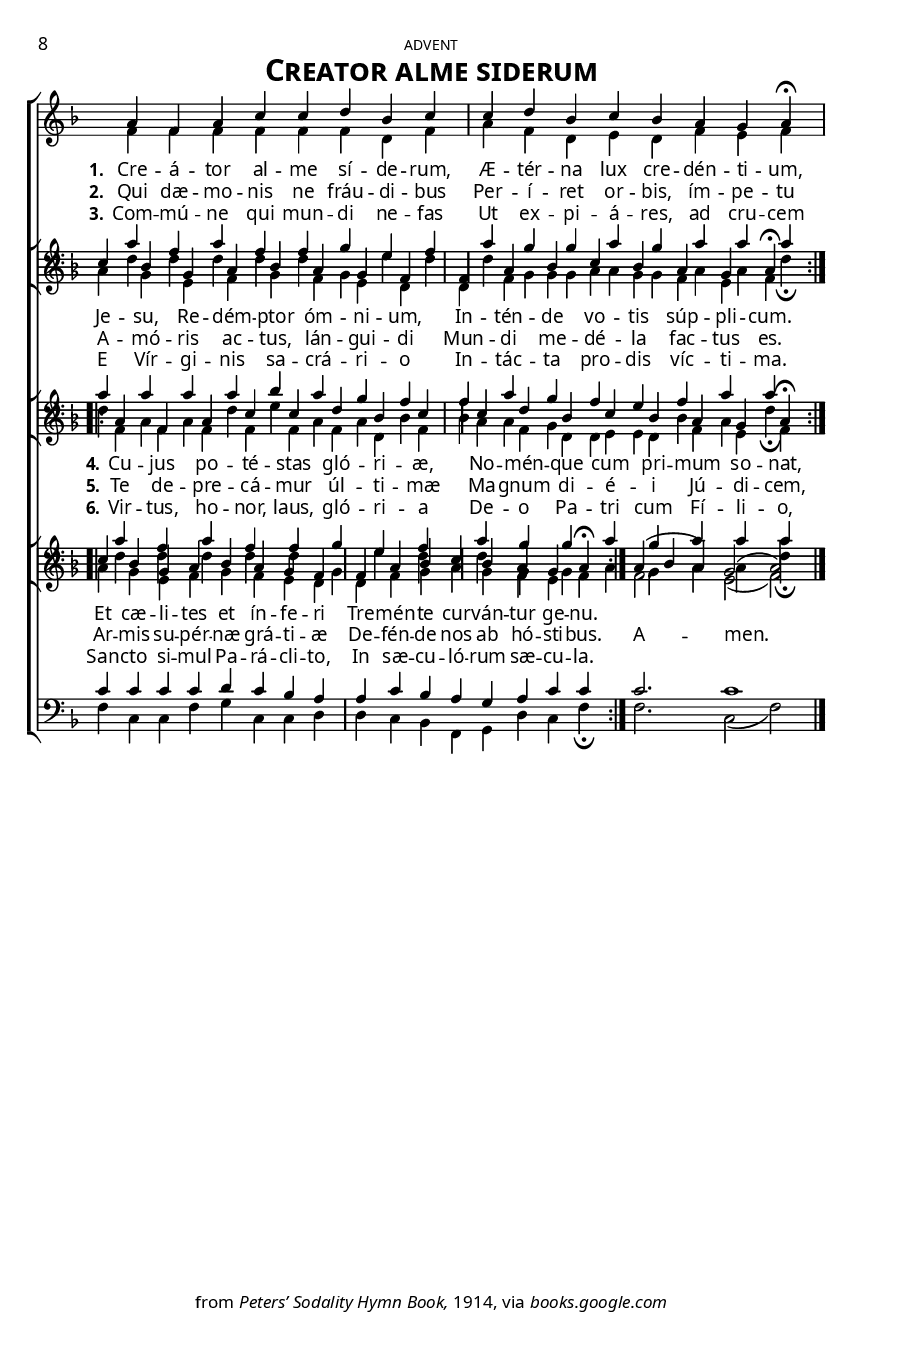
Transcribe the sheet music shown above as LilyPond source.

\version "2.14.2"
\include "util.ly"
\version "2.14.2"
#(set-global-staff-size 15) \paper{ #(define fonts (make-pango-font-tree "GoudyOlSt BT" "Garamond Premier Pro" "Garamond Premier Pro" (/ 15 20))) }
\header {tagline = ""
    title = \markup{\override #'(font-name . "Garamond Premier Pro Semibold"){ \abs-fontsize #15 \smallCapsOldStyle"Creator alme siderum"}}
    %subtitle = \markup{\override #'(font-name . "Garamond Premier Pro"){ \abs-fontsize #10.5 "(Vesper Hymn for Sundays in Advent)"}}
    %arranger = \markup\oldStyleNum"Edited by Benjamin Bloomfield (1984–)"
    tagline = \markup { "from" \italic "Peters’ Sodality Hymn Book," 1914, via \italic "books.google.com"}
  }
\paper {
  print-all-headers = ##f
  paper-height = 9\in
  paper-width = 6\in
  indent = 0\in
  %system-system-spacing = #'((basic-distance . 10) (padding . 0))
  system-system-spacing =
    #'((basic-distance . 0)
       (minimum-distance . 0)
       (padding . -10)
       (stretchability . 100))
  score-markup-spacing =
    #'((basic-distance . 0)
       (minimum-distance . 0)
       (padding . 0)
       (stretchability . 0))
  markup-system-spacing =
    #'((basic-distance . 0)
       (minimum-distance . 0)
       (padding . 0)
       (stretchability . 0))
  ragged-last-bottom = ##t
  ragged-bottom = ##f
  two-sided = ##t
  inner-margin = 0.5\in
  outer-margin = 0.25\in
  top-margin = 0.25\in
  bottom-margin = 0.25\in
  first-page-number = #008
  print-first-page-number = ##t
  headerLine = \markup{\override #'(font-name . "Garamond Premier Pro") \smallCaps advent}
  oddHeaderMarkup = \markup\fill-line{
     \override #'(font-name . "Garamond Premier Pro")\abs-fontsize #8.5
     \combine 
        \fill-line{"" \on-the-fly #print-page-number-check-first
        \oldStylePageNum""
        }
        \fill-line{\headerLine}
  }
  evenHeaderMarkup = \markup {
     \override #'(font-name . "Garamond Premier Pro")\abs-fontsize #8.5
     \combine
        \on-the-fly #print-page-number-check-first
        \oldStylePageNum""
        \fill-line{\headerLine}
  }
}
global = {
  \key f \major
  \time 6/8
  \autoBeamOff
  \override DynamicLineSpanner #'staff-padding = #0.0
  \override DynamicLineSpanner #'Y-extent = #'(-1 . 1)
  \set Score.timing = ##f
}

sopMusic = \relative c'' {
  \repeat volta 2 {
    a4 f a
    c c d bes
    c \bar "|"
    c d bes
    c bes a g
    a\fermata \bar "|"
    
    c bes g
    a bes a g
    f \bar "|"
    f a bes
    c bes a g
    a\fermata
  }
}
sopAmen = \relative c'' {
  a4( bes a) g2( a) \bar "|."
}
sopWords = \lyricmode {
  
}

altoMusic = \relative c' {
  f4 f f
  f f f d
  f
  a f d
  e d f e
  f \bar "|"
  
  a g e
  f g f e
  d
  d f g
  a g f e
  f
}
altoAmen = \relative c' {
  f2. e2( f)
}
altoWords = \lyricmode {
  \dropLyricsIX
  \set stanza = #"1."
  Cre -- á -- tor al -- me sí -- de -- rum,
  Æ -- tér -- na lux cre -- dén -- ti -- um,
  Je -- su, Re -- dém -- ptor óm -- ni -- um,
  In -- tén -- de vo -- tis súp -- pli -- cum.

  \set stanza = #"4."
  Cu -- jus po -- té -- stas gló -- ri -- æ,
  No -- mén -- que cum pri -- mum so -- nat,
  Et cæ -- li -- tes et ín -- fe -- ri
  Tre -- mén -- te cur -- ván -- tur ge -- nu.
}
altoWordsII = \lyricmode {
  \dropLyricsIX
%\markup\italic
  \set stanza = #"2."
  Qui dæ -- mo -- nis ne fráu -- di -- bus
  Per -- í -- ret or -- bis, ím -- pe -- tu
  A -- mó -- ris ac -- tus, lán -- gui -- di
  Mun -- di me -- dé -- la fac -- tus es.

  \set stanza = #" 5."
  Te de -- pre -- cá -- mur úl -- ti -- mæ
  Ma -- gnum di -- é -- i Jú -- di -- cem,
  Ar -- mis su -- pér -- næ grá -- ti -- æ
  De -- fén -- de nos ab hó -- sti -- bus.

  A -- men.
}
altoWordsIII = \lyricmode {
  \dropLyricsIX
  \set stanza = #"3."
  Com -- mú -- ne qui mun -- di ne -- fas
  Ut ex -- pi -- á -- res, ad cru -- cem
  E Vír -- gi -- nis sa -- crá -- ri -- o
  In -- tác -- ta pro -- dis víc -- ti -- ma.

  \set stanza = #" 6."
  Vir -- tus, ho -- nor, laus, gló -- ri -- a
  De -- o Pa -- tri cum Fí -- li -- o,
  San -- cto si -- mul Pa -- rá -- cli -- to,
  In sæ -- cu -- ló -- rum sæ -- cu -- la.
}
altoWordsIV = \lyricmode {
  \dropLyricsVII
  \set stanza = #"4. "
  \set ignoreMelismata = ##t
}
altoWordsV = \lyricmode {
  \dropLyricsVII
  \set stanza = #"5. "
  \set ignoreMelismata = ##t
}
altoWordsVI = \lyricmode {
  \dropLyricsVII
  \set stanza = #"6. "
  \set ignoreMelismata = ##t
}
tenorMusic = \relative c' {
  c4 a c
  a a bes g
  a
  c bes bes
  c bes c c
  c \bar "|"
  
  c c c
  c d c bes
  a
  a c bes
  a g a c
  c
}
tenorAmen = \relative c' {
  c2. c1
}
tenorWords = \lyricmode {

}

bassMusic = \relative c {
  f4 f f
  f f bes, g'
  f
  f bes, bes
  c bes c c
  f\fermata \bar "|"
  
  f c c
  f g c, c
  d
  d c bes
  f g d' c
  f\fermata
}
bassAmen = \relative c {
  f2. c2( f)
}
bassWords = \lyricmode {

}

pianoRH = \relative c' {
  
}
pianoLH = \relative c' {
  
}

\score {
  <<
   \new ChoirStaff <<
    \new Staff = women <<
      \new Voice = "sopranos" { \voiceOne << \global {\repeat unfold2 \sopMusic \sopAmen}>> }
      \new Voice = "altos" { \voiceTwo << \global {\repeat unfold2 \altoMusic \altoAmen} >> }
    >>
    \new Lyrics \with { alignAboveContext = #"women" \override VerticalAxisGroup #'nonstaff-relatedstaff-spacing = #'((basic-distance . 1))} \lyricsto "sopranos" \sopWords
    \new Lyrics = "altosVI"  \with { alignBelowContext = #"women" \override VerticalAxisGroup #'nonstaff-relatedstaff-spacing = #'((basic-distance . 1))} \lyricsto "altos" \altoWordsVI
    \new Lyrics = "altosV"  \with { alignBelowContext = #"women" \override VerticalAxisGroup #'nonstaff-relatedstaff-spacing = #'((basic-distance . 1))} \lyricsto "altos" \altoWordsV
    \new Lyrics = "altosIV"  \with { alignBelowContext = #"women" \override VerticalAxisGroup #'nonstaff-relatedstaff-spacing = #'((basic-distance . 1))} \lyricsto "altos" \altoWordsIV
    \new Lyrics = "altosIII"  \with { alignBelowContext = #"women" \override VerticalAxisGroup #'nonstaff-relatedstaff-spacing = #'((basic-distance . 1))} \lyricsto "altos" \altoWordsIII
    \new Lyrics = "altosII"  \with { alignBelowContext = #"women" \override VerticalAxisGroup #'nonstaff-relatedstaff-spacing = #'((basic-distance . 1))} \lyricsto "altos" \altoWordsII
    \new Lyrics = "altos"  \with { alignBelowContext = #"women" \override VerticalAxisGroup #'nonstaff-relatedstaff-spacing = #'((padding . -0.5))} \lyricsto "altos" \altoWords
   \new Staff = men <<
      \clef bass
      \new Voice = "tenors" { \voiceOne << \global {\repeat unfold2  \tenorMusic \tenorAmen} >> }
      \new Voice = "basses" { \voiceTwo << \global {\repeat unfold2 \bassMusic \bassAmen} >> }
    >>
    \new Lyrics \with { alignAboveContext = #"men" \override VerticalAxisGroup #'nonstaff-relatedstaff-spacing = #'((basic-distance . 1)) } \lyricsto "tenors" \tenorWords
    \new Lyrics \with { alignBelowContext = #"men" \override VerticalAxisGroup #'nonstaff-relatedstaff-spacing = #'((basic-distance . 1)) } \lyricsto "basses" \bassWords
  >>
%    \new PianoStaff << \new Staff { \new Voice { \pianoRH } } \new Staff { \clef "bass" \pianoLH } >>
  >>
  \layout {
    #(define fonts (make-pango-font-tree "GoudyOlSt BT" "Garamond Premier Pro" "Garamond Premier Pro" (/ 14.9 20)))
    \context {
      \Score
      %\override SpacingSpanner #'base-shortest-duration = #(ly:make-moment 1 8)
      %\override SpacingSpanner #'common-shortest-duration = #(ly:make-moment 1 4)
    }
    \context {
      % Remove all empty staves
      \Staff
      \RemoveEmptyStaves \override VerticalAxisGroup #'remove-first = ##t
      \remove "Time_signature_engraver"
    }
  }
  
  \midi {
    %\tempo 4 = 90
    \set Staff.midiInstrument = "flute"
  
    \context {
      \Voice
      \remove "Dynamic_performer"
    }
  }
}
